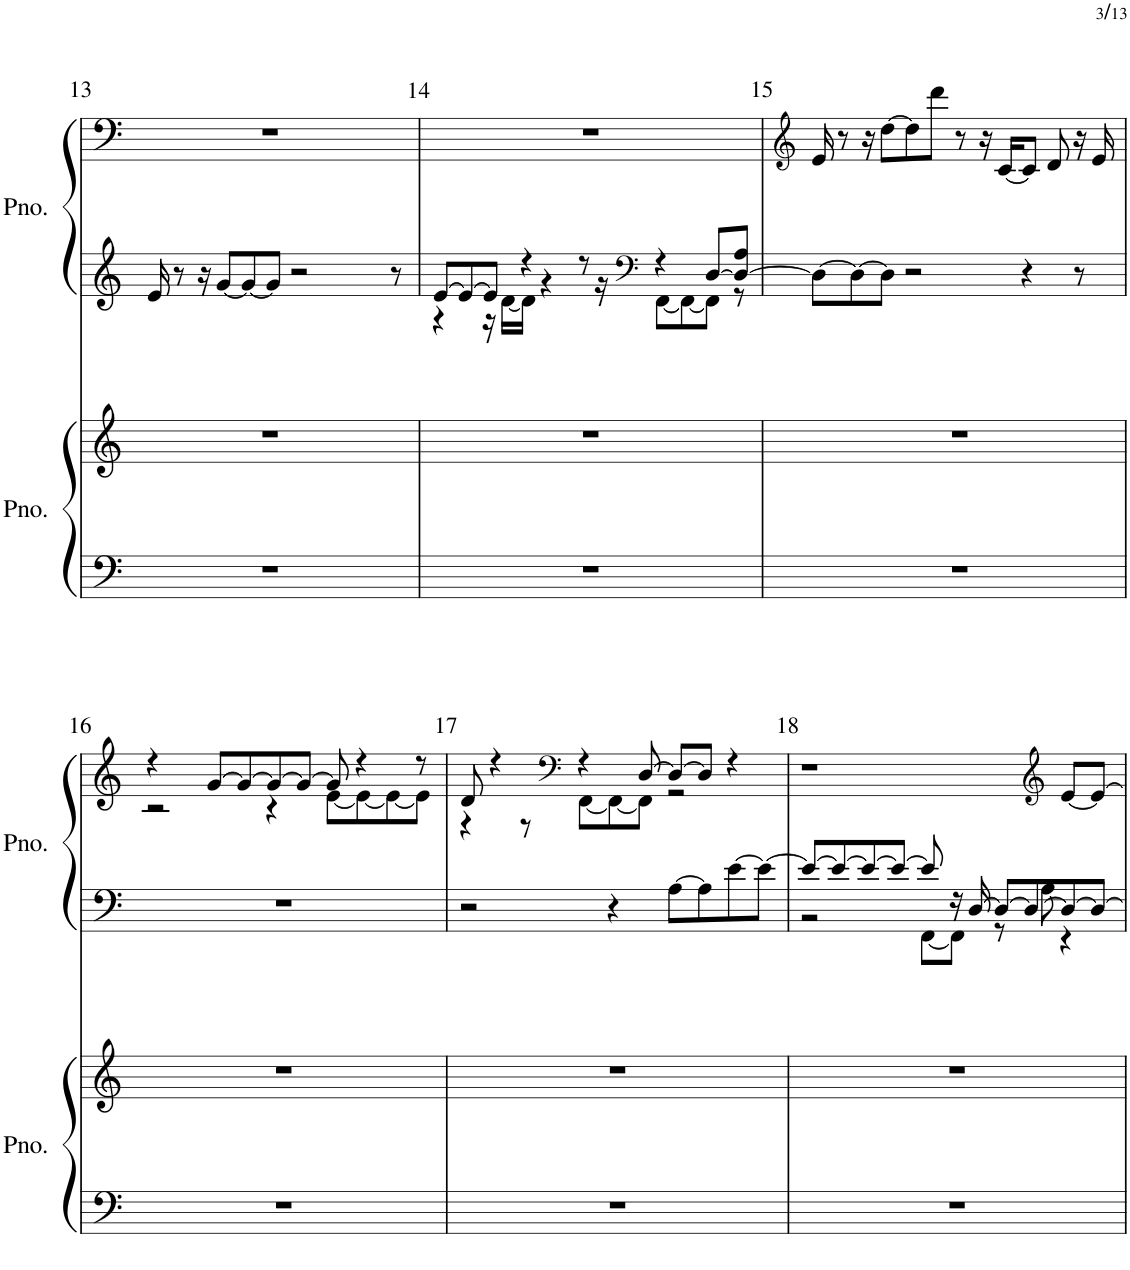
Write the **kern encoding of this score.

**kern	**kern	**kern	**kern
*part2	*part2	*part1	*part1
*staff4	*staff3	*staff2	*staff1
*I"ピアノ	*	*I"ピアノ	*
!!LO:PB:g=z
*clefF4	*clefG2	*clefG2	*clefF4
*k[]	*k[]	*k[]	*k[]
*M5/4	*M5/4	*M5/4	*M5/4
=13	=13	=13	=13
4%5r	4%5r	16e/	4%5r
.	.	8r	.
.	.	16r	.
.	.	[8g/L	.
.	.	8g/_	.
.	.	8g/J]	.
.	.	2r	.
.	.	8r	.
=14	=14	=14	=14
*	*	*^	*
4%5r	4%5r	[8e/L	4r	4%5r
.	.	8e/_	.	.
.	.	8e/J]	16r	.
.	.	.	[16d\LL	.
.	.	4r	16d\JJ]	.
.	.	.	4r	.
.	.	8r	.	.
.	.	.	16r	.
*	*	*clefF4	*	*
.	.	4r	[8FF\L	.
.	.	.	8FF\_	.
.	.	[8D/L	8FF\J]	.
.	.	8D/_ 8A/J	8r	.
*	*	*v	*v	*
=15	=15	=15	=15
*	*	*	*clefG2
4%5r	4%5r	8D\L_	16e/
.	.	.	8r
.	.	8D\_	.
.	.	.	16r
.	.	8D\J]	[8dd\L
.	.	2r	8dd\]
.	.	.	8ddd\J
.	.	.	8r
.	.	.	16r
.	.	.	[16c/KL
.	.	4r	8c/J]
.	.	.	8d/
.	.	8r	16r
.	.	.	16e/
!!LO:LB:g=z
=16	=16	=16	=16
*	*	*	*^
4%5r	4%5r	4%5r	4r	2r
.	.	.	[8g/L	.
.	.	.	8g/_	.
.	.	.	8g/_	4r
.	.	.	8g/J_	.
.	.	.	8g/]	[8e\L
.	.	.	4r	8e\_
.	.	.	.	8e\_
.	.	.	8r	8e\J]
=17	=17	=17	=17	=17
4%5r	4%5r	2r	8d/	4r
.	.	.	4r	.
.	.	.	.	8r
*	*	*	*clefF4	*
.	.	.	4r	[8FF\L
.	.	4r	.	8FF\_
.	.	.	[8D/	8FF\J]
.	.	[8A\L	8D/L_	2r
.	.	8A\]	8D/J]	.
.	.	[8e\	4r	.
.	.	8e\J_	.	.
*	*	*	*v	*v
=18	=18	=18	=18
*	*	*^	*
4%5r	4%5r	8e/L_	2r	1r
.	.	8e/_	.	.
.	.	8e/_	.	.
.	.	8e/J_	.	.
.	.	8e/]	[8FF\L	.
.	.	16r	8FF\J]	.
.	.	[16D/	.	.
.	.	8D/L_	8r	.
.	.	8D/_	8A\	.
*	*	*	*	*clefG2
.	.	8D/_	4r	[8e/L
.	.	8D/J_	.	8e/J_
*	*	*v	*v	*
=	=	=	=
*-	*-	*-	*-
